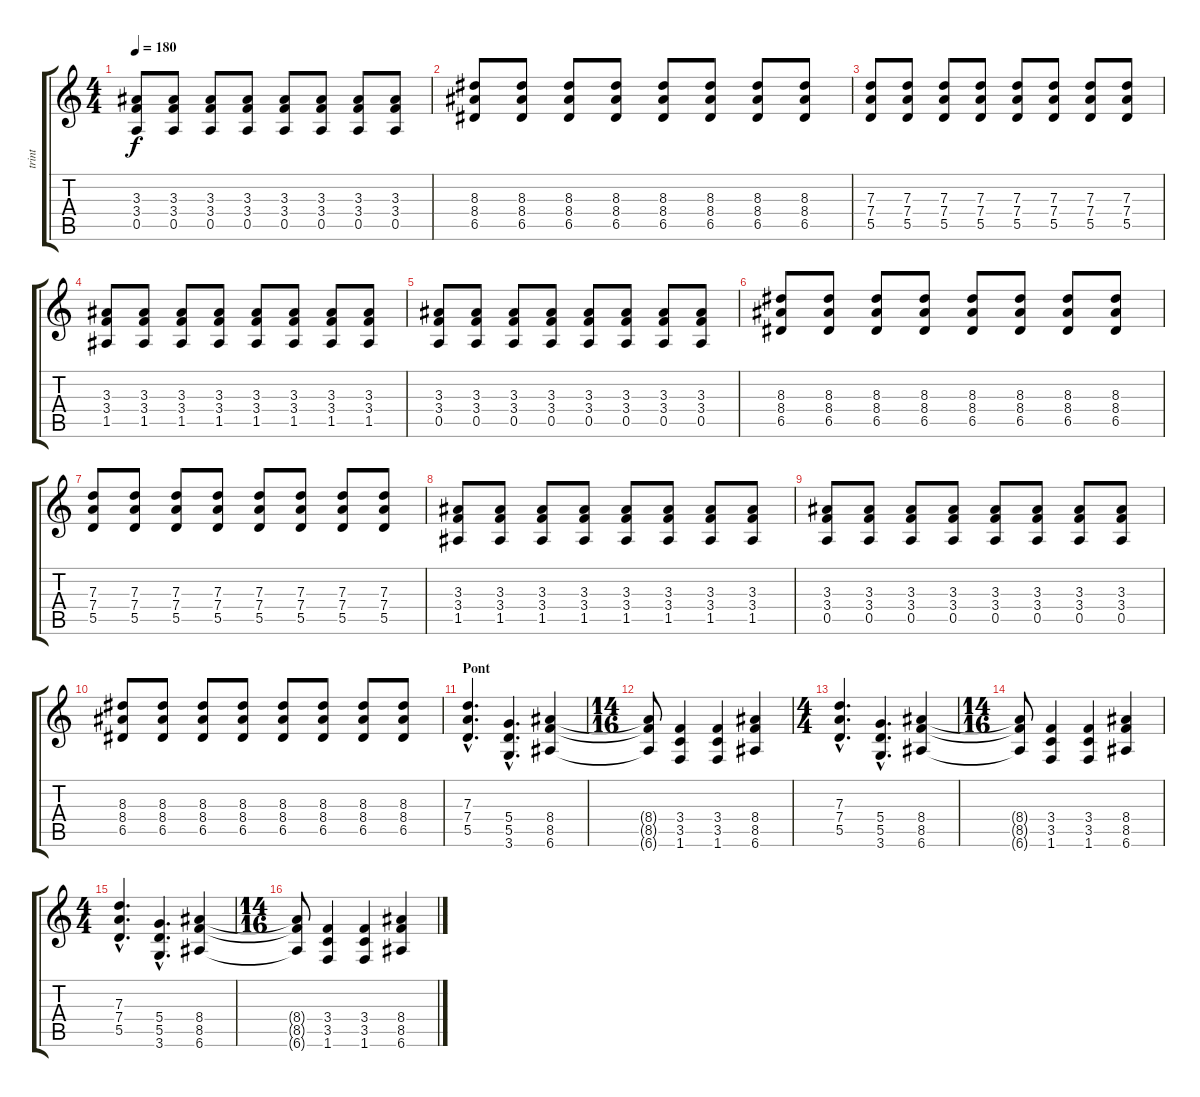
\track ("trint" "trint") {instrument distortionguitar}
\staff {score tabs}
\tuning (E4 B3 G3 D3 A2 E2) {hide}
\ts (4 4)
\tempo 180
\clef g2
\ks c
(3.3 3.4 0.5).8{dy f} (3.3 3.4 0.5).8 (3.3 3.4 0.5).8 (3.3 3.4 0.5).8 (3.3 3.4 0.5).8 (3.3 3.4 0.5).8 (3.3 3.4 0.5).8 (3.3 3.4 0.5).8 |
(8.3 8.4 6.5).8 (8.3 8.4 6.5).8 (8.3 8.4 6.5).8 (8.3 8.4 6.5).8 (8.3 8.4 6.5).8 (8.3 8.4 6.5).8 (8.3 8.4 6.5).8 (8.3 8.4 6.5).8 |
(7.3 7.4 5.5).8 (7.3 7.4 5.5).8 (7.3 7.4 5.5).8 (7.3 7.4 5.5).8 (7.3 7.4 5.5).8 (7.3 7.4 5.5).8 (7.3 7.4 5.5).8 (7.3 7.4 5.5).8 |
(3.3 3.4 1.5).8 (3.3 3.4 1.5).8 (3.3 3.4 1.5).8 (3.3 3.4 1.5).8 (3.3 3.4 1.5).8 (3.3 3.4 1.5).8 (3.3 3.4 1.5).8 (3.3 3.4 1.5).8 |
(3.3 3.4 0.5).8 (3.3 3.4 0.5).8 (3.3 3.4 0.5).8 (3.3 3.4 0.5).8 (3.3 3.4 0.5).8 (3.3 3.4 0.5).8 (3.3 3.4 0.5).8 (3.3 3.4 0.5).8 |
(8.3 8.4 6.5).8 (8.3 8.4 6.5).8 (8.3 8.4 6.5).8 (8.3 8.4 6.5).8 (8.3 8.4 6.5).8 (8.3 8.4 6.5).8 (8.3 8.4 6.5).8 (8.3 8.4 6.5).8 |
(7.3 7.4 5.5).8 (7.3 7.4 5.5).8 (7.3 7.4 5.5).8 (7.3 7.4 5.5).8 (7.3 7.4 5.5).8 (7.3 7.4 5.5).8 (7.3 7.4 5.5).8 (7.3 7.4 5.5).8 |
(3.3 3.4 1.5).8 (3.3 3.4 1.5).8 (3.3 3.4 1.5).8 (3.3 3.4 1.5).8 (3.3 3.4 1.5).8 (3.3 3.4 1.5).8 (3.3 3.4 1.5).8 (3.3 3.4 1.5).8 |
(3.3 3.4 0.5).8 (3.3 3.4 0.5).8 (3.3 3.4 0.5).8 (3.3 3.4 0.5).8 (3.3 3.4 0.5).8 (3.3 3.4 0.5).8 (3.3 3.4 0.5).8 (3.3 3.4 0.5).8 |
(8.3 8.4 6.5).8 (8.3 8.4 6.5).8 (8.3 8.4 6.5).8 (8.3 8.4 6.5).8 (8.3 8.4 6.5).8 (8.3 8.4 6.5).8 (8.3 8.4 6.5).8 (8.3 8.4 6.5).8 |
\section ("" "Pont")
(7.3{hac} 7.4{hac} 5.5{hac}).4{d} (5.4{hac} 5.5{hac} 3.6{hac}).4{d} (8.4 8.5 6.6).4 |
\ts (14 16)
(8.4{t} 8.5{t} 6.6{t}).8 (3.4 3.5 1.6).4 (3.4 3.5 1.6).4 (8.4 8.5 6.6).4 |
\ts (4 4)
(7.3{hac} 7.4{hac} 5.5{hac}).4{d} (5.4{hac} 5.5{hac} 3.6{hac}).4{d} (8.4 8.5 6.6).4 |
\ts (14 16)
(8.4{t} 8.5{t} 6.6{t}).8 (3.4 3.5 1.6).4 (3.4 3.5 1.6).4 (8.4 8.5 6.6).4 |
\ts (4 4)
(7.3{hac} 7.4{hac} 5.5{hac}).4{d} (5.4{hac} 5.5{hac} 3.6{hac}).4{d} (8.4 8.5 6.6).4 |
\ts (14 16)
(8.4{t} 8.5{t} 6.6{t}).8 (3.4 3.5 1.6).4 (3.4 3.5 1.6).4 (8.4 8.5 6.6).4
